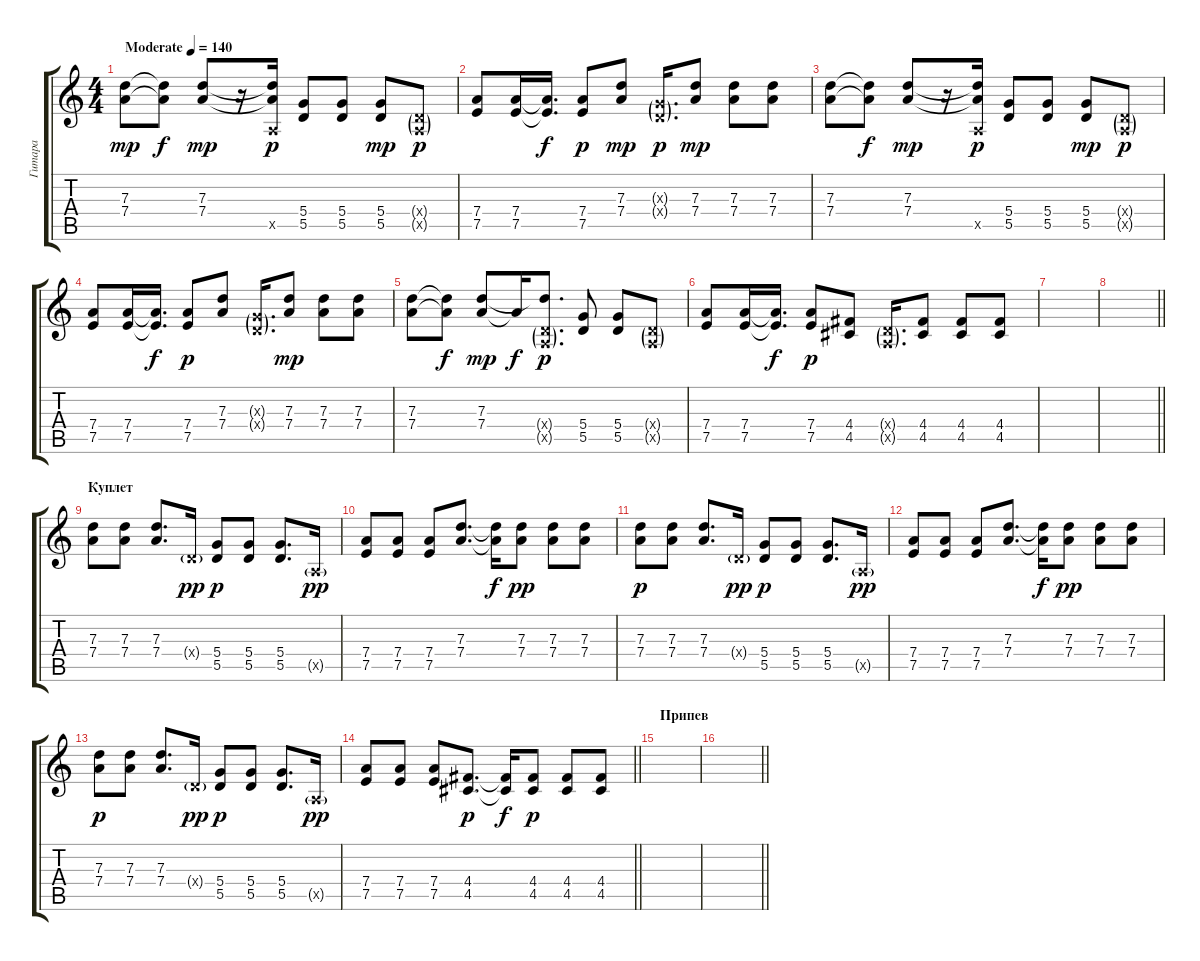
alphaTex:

\track ("Гитара" "Гитара") {instrument electricguitarclean}
\staff {score tabs}
\tuning (E4 B3 G3 D3 A2 E2) {hide}
\ts (4 4)
\tempo (140 "Moderate")
\clef g2
\ks c
(7.3 7.4).8{dy mp instrument electricguitarclean} (7.3{t} 7.4{t}).8{dy f} (7.3 7.4).8{dy mp} r.16 (7.3{t} 7.4{t} 0.5{x}).16{dy p} (5.4 5.5).8 (5.4 5.5).8 (5.4 5.5).8{dy mp} (0.4{g x} 0.5{g x}).8{dy p} |
(7.4 7.5).8 (7.4 7.5).16 (7.4{t} 7.5{t}).16{d dy f} (7.4 7.5).8{dy p} (7.3 7.4).8{dy mp} (0.3{g x} 0.4{g x}).16{d dy p} (7.3 7.4).8{dy mp} (7.3 7.4).8 (7.3 7.4).8 |
(7.3 7.4).8 (7.3{t} 7.4{t}).8{dy f} (7.3 7.4).8{dy mp} r.16 (7.3{t} 7.4{t} 0.5{x}).16{dy p} (5.4 5.5).8 (5.4 5.5).8 (5.4 5.5).8{dy mp} (0.4{g x} 0.5{g x}).8{dy p} |
(7.4 7.5).8 (7.4 7.5).16 (7.4{t} 7.5{t}).16{d dy f} (7.4 7.5).8{dy p} (7.3 7.4).8 (0.3{g x} 0.4{g x}).16{d} (7.3 7.4).8{dy mp} (7.3 7.4).8 (7.3 7.4).8 |
(7.3 7.4).8 (7.3{t} 7.4{t}).8{dy f} (7.3 7.4).8{dy mp} 7.4{t}.16{dy f} (7.3{t} 0.4{g x} 0.5{g x}).8{d dy p} (5.4 5.5).8 (5.4 5.5).8 (0.4{g x} 0.5{g x}).8 |
(7.4 7.5).8 (7.4 7.5).16 (7.4{t} 7.5{t}).16{d dy f} (7.4 7.5).8{dy p} (4.4 4.5).8 (0.4{g x} 0.5{g x}).16{d} (4.4 4.5).8 (4.4 4.5).8 (4.4 4.5).8 |
|
\barLineRight lightlight
|
\section ("" "Куплет")
(7.3 7.4).8 (7.3 7.4).8 (7.3 7.4).8{d} 0.4{g x}.16{dy pp} (5.4 5.5).8{dy p} (5.4 5.5).8 (5.4 5.5).8{d} 0.5{g x}.16{dy pp} |
(7.4 7.5).8 (7.4 7.5).8 (7.4 7.5).8 (7.3 7.4).8{d} (7.3{t} 7.4{t}).16{dy f} (7.3 7.4).8{dy pp} (7.3 7.4).8 (7.3 7.4).8 |
(7.3 7.4).8{dy p} (7.3 7.4).8 (7.3 7.4).8{d} 0.4{g x}.16{dy pp} (5.4 5.5).8{dy p} (5.4 5.5).8 (5.4 5.5).8{d} 0.5{g x}.16{dy pp} |
(7.4 7.5).8 (7.4 7.5).8 (7.4 7.5).8 (7.3 7.4).8{d} (7.3{t} 7.4{t}).16{dy f} (7.3 7.4).8{dy pp} (7.3 7.4).8 (7.3 7.4).8 |
(7.3 7.4).8{dy p} (7.3 7.4).8 (7.3 7.4).8{d} 0.4{g x}.16{dy pp} (5.4 5.5).8{dy p} (5.4 5.5).8 (5.4 5.5).8{d} 0.5{g x}.16{dy pp} |
\barLineRight lightlight
(7.4 7.5).8 (7.4 7.5).8 (7.4 7.5).8 (4.4 4.5).8{d dy p} (4.4{t} 4.5{t}).16{dy f} (4.4 4.5).8{dy p} (4.4 4.5).8 (4.4 4.5).8 |
\section ("" "Припев")
|
\barLineRight lightlight
